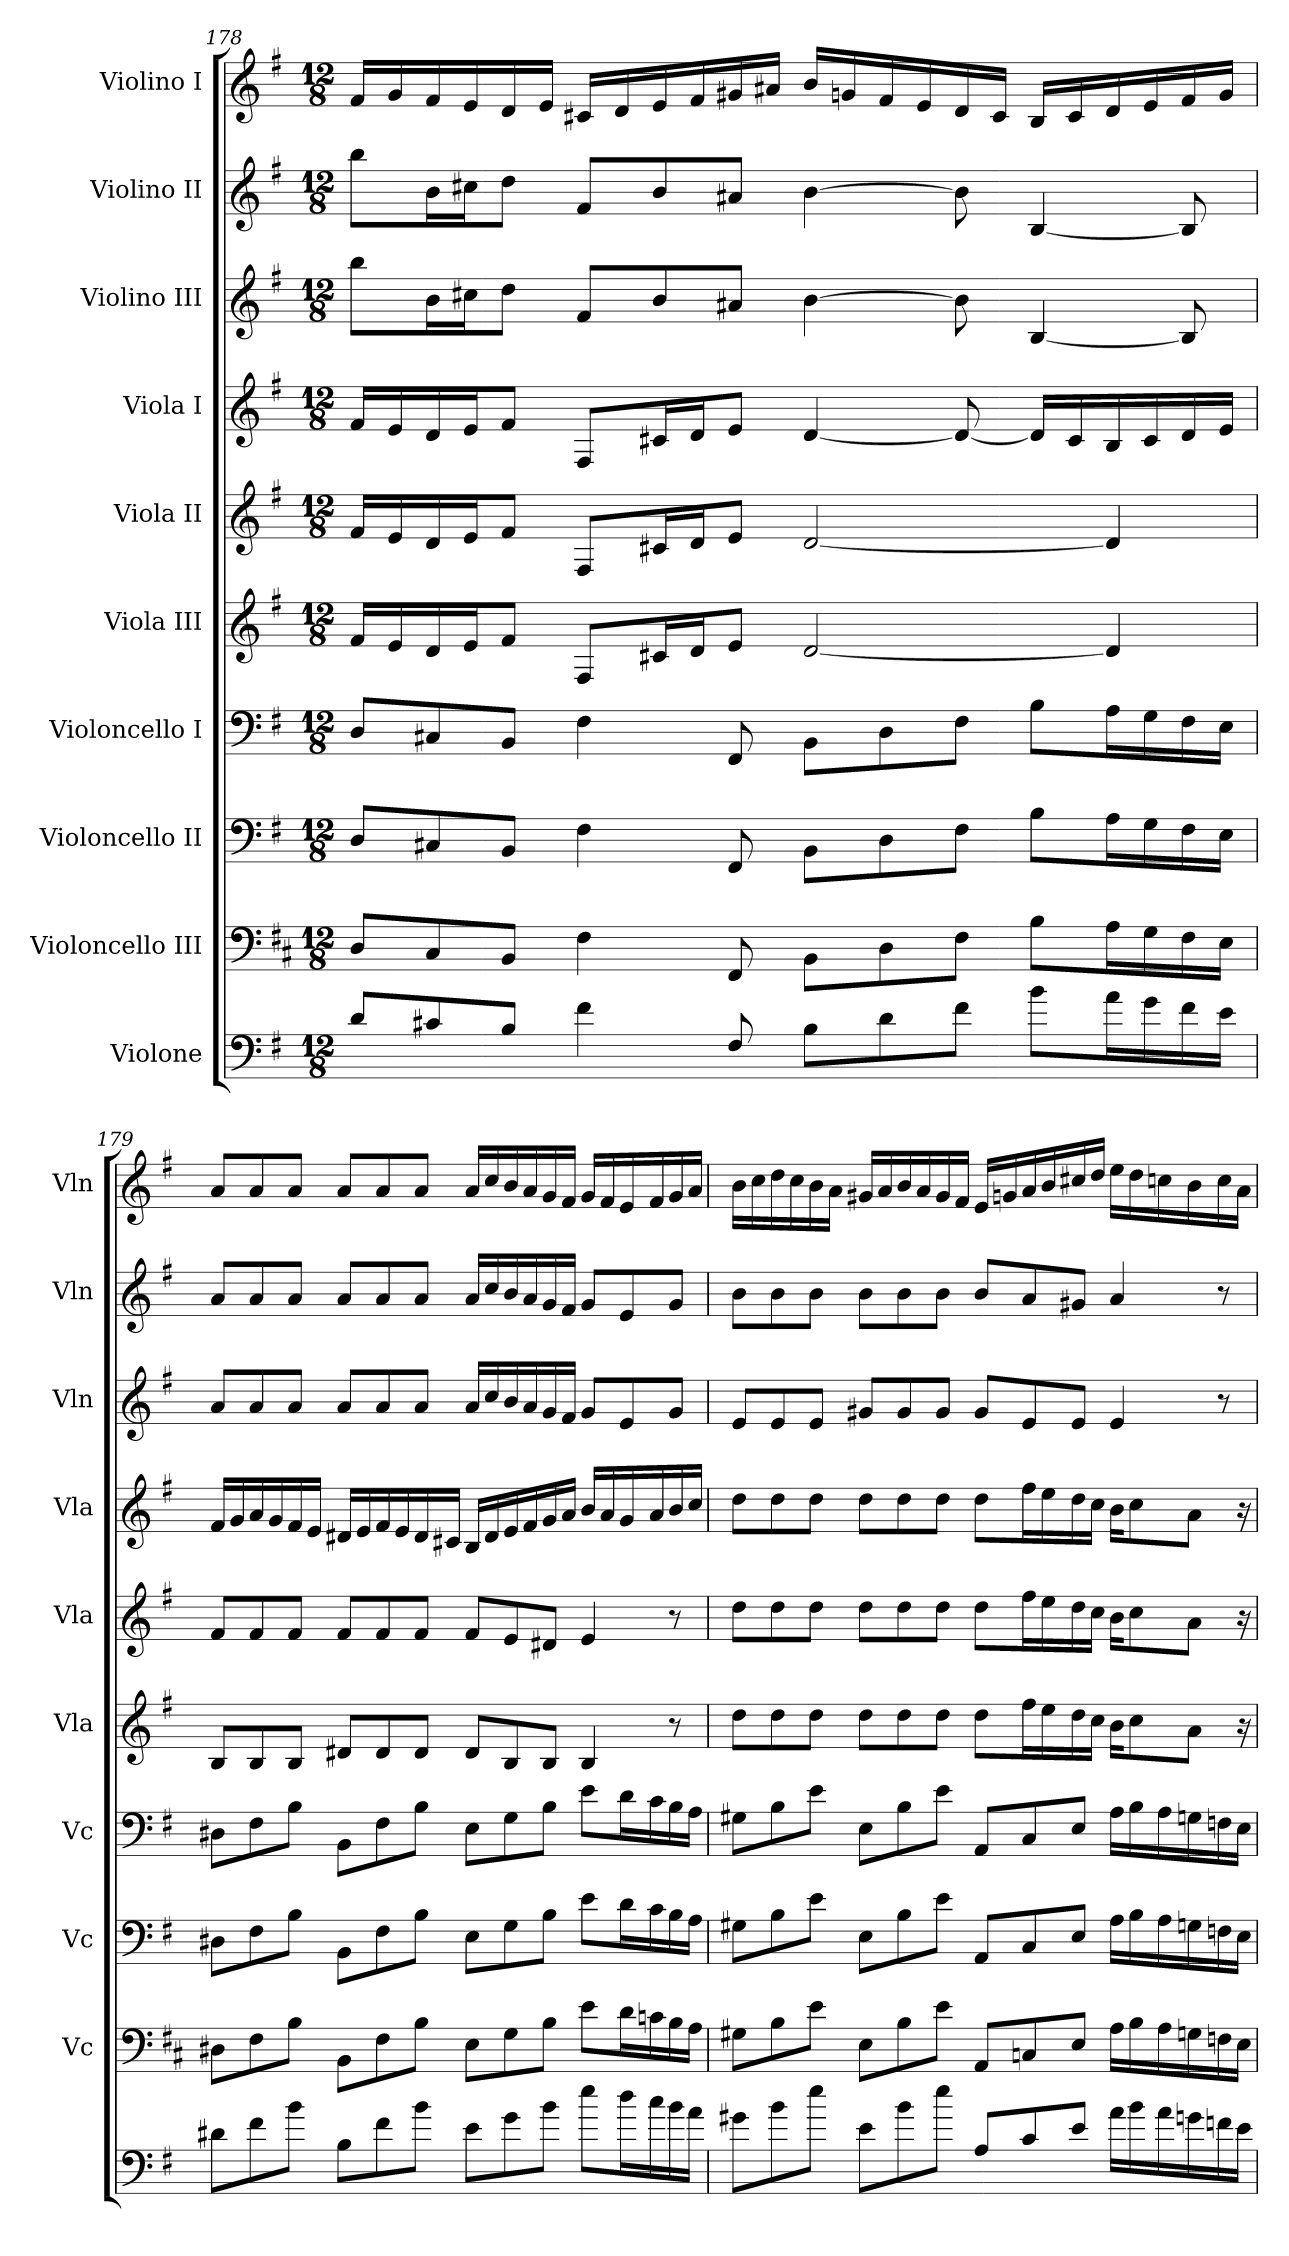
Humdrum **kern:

**kern	**kern	**kern	**kern	**kern	**kern	**kern	**kern	**kern	**kern
*part10	*part9	*part8	*part7	*part6	*part5	*part4	*part3	*part2	*part1
*staff10	*staff9	*staff8	*staff7	*staff6	*staff5	*staff4	*staff3	*staff2	*staff1
*I"Violone	*I"Violoncello III	*I"Violoncello  II	*I"Violoncello   I	*I"Viola       III	*I"Viola        II	*I"Viola         I	*I"Violino     III	*I"Violino      II	*I"Violino       I
*	*I'Vc	*I'Vc	*I'Vc	*I'Vla	*I'Vla	*I'Vla	*I'Vln	*I'Vln	*I'Vln
!!LO:PB:g=z
*clefF4	*clefF4	*clefF4	*clefF4	*clefG2	*clefG2	*clefG2	*clefG2	*clefG2	*clefG2
*ITrd7c12	*	*	*	*	*	*	*	*	*
*k[f#]	*k[f#c#]	*k[f#]	*k[f#]	*k[f#]	*k[f#]	*k[f#]	*k[f#]	*k[f#]	*k[f#]
*G:	*D:	*G:	*G:	*G:	*G:	*G:	*G:	*G:	*G:
*M12/8	*M12/8	*M12/8	*M12/8	*M12/8	*M12/8	*M12/8	*M12/8	*M12/8	*M12/8
=178	=178	=178	=178	=178	=178	=178	=178	=178	=178
8D/L	8D/L	8D/L	8D/L	16f#/LL	16f#/LL	16f#/LL	8bb\L	8bb\L	16f#/LL
.	.	.	.	16e/	16e/	16e/	.	.	16g/
8C#X/	8C#/	8C#X/	8C#X/	16d/	16d/	16d/	16b\L	16b\L	16f#/
.	.	.	.	16e/J	16e/J	16e/J	16cc#X\J	16cc#X\J	16e/
8BB/J	8BB/J	8BB/J	8BB/J	8f#/J	8f#/J	8f#/J	8dd\J	8dd\J	16d/
.	.	.	.	.	.	.	.	.	16e/JJ
4F#\	4F#\	4F#\	4F#\	8F#/L	8F#/L	8F#/L	8f#/L	8f#/L	16c#X/LL
.	.	.	.	.	.	.	.	.	16d/
.	.	.	.	16c#X/L	16c#X/L	16c#X/L	8b/	8b/	16e/
.	.	.	.	16d/J	16d/J	16d/J	.	.	16f#/
8FF#/	8FF#/	8FF#/	8FF#/	8e/J	8e/J	8e/J	8a#X/J	8a#X/J	16g#X/
.	.	.	.	.	.	.	.	.	16a#X/JJ
8BB\L	8BB\L	8BB\L	8BB\L	[2d/	[2d/	[4d/	[4b\	[4b\	16b/LL
.	.	.	.	.	.	.	.	.	16gn/
8D\	8D\	8D\	8D\	.	.	.	.	.	16f#/
.	.	.	.	.	.	.	.	.	16e/
8F#\J	8F#\J	8F#\J	8F#\J	.	.	8d/_	8b\]	8b\]	16d/
.	.	.	.	.	.	.	.	.	16c#/JJ
8B\L	8B\L	8B\L	8B\L	.	.	16d/LL]	[4B/	[4B/	16B/LL
.	.	.	.	.	.	16c#/	.	.	16c#/
16A\L	16A\L	16A\L	16A\L	4d/]	4d/]	16B/	.	.	16d/
16G\	16G\	16G\	16G\	.	.	16c#/	.	.	16e/
16F#\	16F#\	16F#\	16F#\	.	.	16d/	8B/]	8B/]	16f#/
16E\JJ	16E\JJ	16E\JJ	16E\JJ	.	.	16e/JJ	.	.	16g/JJ
!!LO:PB:g=z
=179	=179	=179	=179	=179	=179	=179	=179	=179	=179
8D#X\L	8D#X\L	8D#X\L	8D#X\L	8B/L	8f#/L	16f#/LL	8a/L	8a/L	8a/L
.	.	.	.	.	.	16g/	.	.	.
8F#\	8F#\	8F#\	8F#\	8B/	8f#/	16a/	8a/	8a/	8a/
.	.	.	.	.	.	16g/	.	.	.
8B\J	8B\J	8B\J	8B\J	8B/J	8f#/J	16f#/	8a/J	8a/J	8a/J
.	.	.	.	.	.	16e/JJ	.	.	.
8BB\L	8BB\L	8BB\L	8BB\L	8d#X/L	8f#/L	16d#X/LL	8a/L	8a/L	8a/L
.	.	.	.	.	.	16e/	.	.	.
8F#\	8F#\	8F#\	8F#\	8d#/	8f#/	16f#/	8a/	8a/	8a/
.	.	.	.	.	.	16e/	.	.	.
8B\J	8B\J	8B\J	8B\J	8d#/J	8f#/J	16d#/	8a/J	8a/J	8a/J
.	.	.	.	.	.	16c#X/JJ	.	.	.
8E\L	8E\L	8E\L	8E\L	8d#/L	8f#/L	16B/LL	16a/LL	16a/LL	16a/LL
.	.	.	.	.	.	16d#/	16cc/	16cc/	16cc/
8G\	8G\	8G\	8G\	8B/	8e/	16e/	16b/	16b/	16b/
.	.	.	.	.	.	16f#/	16a/	16a/	16a/
8B\J	8B\J	8B\J	8B\J	8B/J	8d#X/J	16g/	16g/	16g/	16g/
.	.	.	.	.	.	16a/JJ	16f#/JJ	16f#/JJ	16f#/JJ
8e\L	8e\L	8e\L	8e\L	4B/	4e/	16b/LL	8g/L	8g/L	16g/LL
.	.	.	.	.	.	16a/	.	.	16f#/
16d\L	16d\L	16d\L	16d\L	.	.	16g/	8e/	8e/	16e/
16c\	16cn\	16c\	16c\	.	.	16a/	.	.	16f#/
16B\	16B\	16B\	16B\	8r	8r	16b/	8g/J	8g/J	16g/
16A\JJ	16A\JJ	16A\JJ	16A\JJ	.	.	16cc/JJ	.	.	16a/JJ
!!LO:PB:g=z
=180	=180	=180	=180	=180	=180	=180	=180	=180	=180
8G#X\L	8G#X\L	8G#X\L	8G#X\L	8dd\L	8dd\L	8dd\L	8e/L	8b\L	16b\LL
.	.	.	.	.	.	.	.	.	16cc\
8B\	8B\	8B\	8B\	8dd\	8dd\	8dd\	8e/	8b\	16dd\
.	.	.	.	.	.	.	.	.	16cc\
8e\J	8e\J	8e\J	8e\J	8dd\J	8dd\J	8dd\J	8e/J	8b\J	16b\
.	.	.	.	.	.	.	.	.	16a\JJ
8E\L	8E\L	8E\L	8E\L	8dd\L	8dd\L	8dd\L	8g#X/L	8b\L	16g#X/LL
.	.	.	.	.	.	.	.	.	16a/
8B\	8B\	8B\	8B\	8dd\	8dd\	8dd\	8g#/	8b\	16b/
.	.	.	.	.	.	.	.	.	16a/
8e\J	8e\J	8e\J	8e\J	8dd\J	8dd\J	8dd\J	8g#/J	8b\J	16g#/
.	.	.	.	.	.	.	.	.	16f#/JJ
8AA/L	8AA/L	8AA/L	8AA/L	8dd\L	8dd\L	8dd\L	8g#/L	8b/L	16e/LL
.	.	.	.	.	.	.	.	.	16gn/
8C/	8Cn/	8C/	8C/	16ff#\L	16ff#\L	16ff#\L	8e/	8a/	16a/
.	.	.	.	16ee\	16ee\	16ee\	.	.	16b/
8E/J	8E/J	8E/J	8E/J	16dd\	16dd\	16dd\	8e/J	8g#X/J	16cc#X/
.	.	.	.	16cc\JJ	16cc\JJ	16cc\JJ	.	.	16dd/JJ
16A\LL	16A\LL	16A\LL	16A\LL	16b\KL	16b\KL	16b\KL	4e/	4a/	16ee\LL
16B\	16B\	16B\	16B\	8cc\	8cc\	8cc\	.	.	16dd\
16A\	16A\	16A\	16A\	.	.	.	.	.	16ccn\
16Gn\	16Gn\	16Gn\	16Gn\	8a\J	8a\J	8a\J	.	.	16b\
16Fn\	16Fn\	16Fn\	16Fn\	.	.	.	8r	8r	16cc\
16E\JJ	16E\JJ	16E\JJ	16E\JJ	16r	16r	16r	.	.	16a\JJ
=	=	=	=	=	=	=	=	=	=
*-	*-	*-	*-	*-	*-	*-	*-	*-	*-
